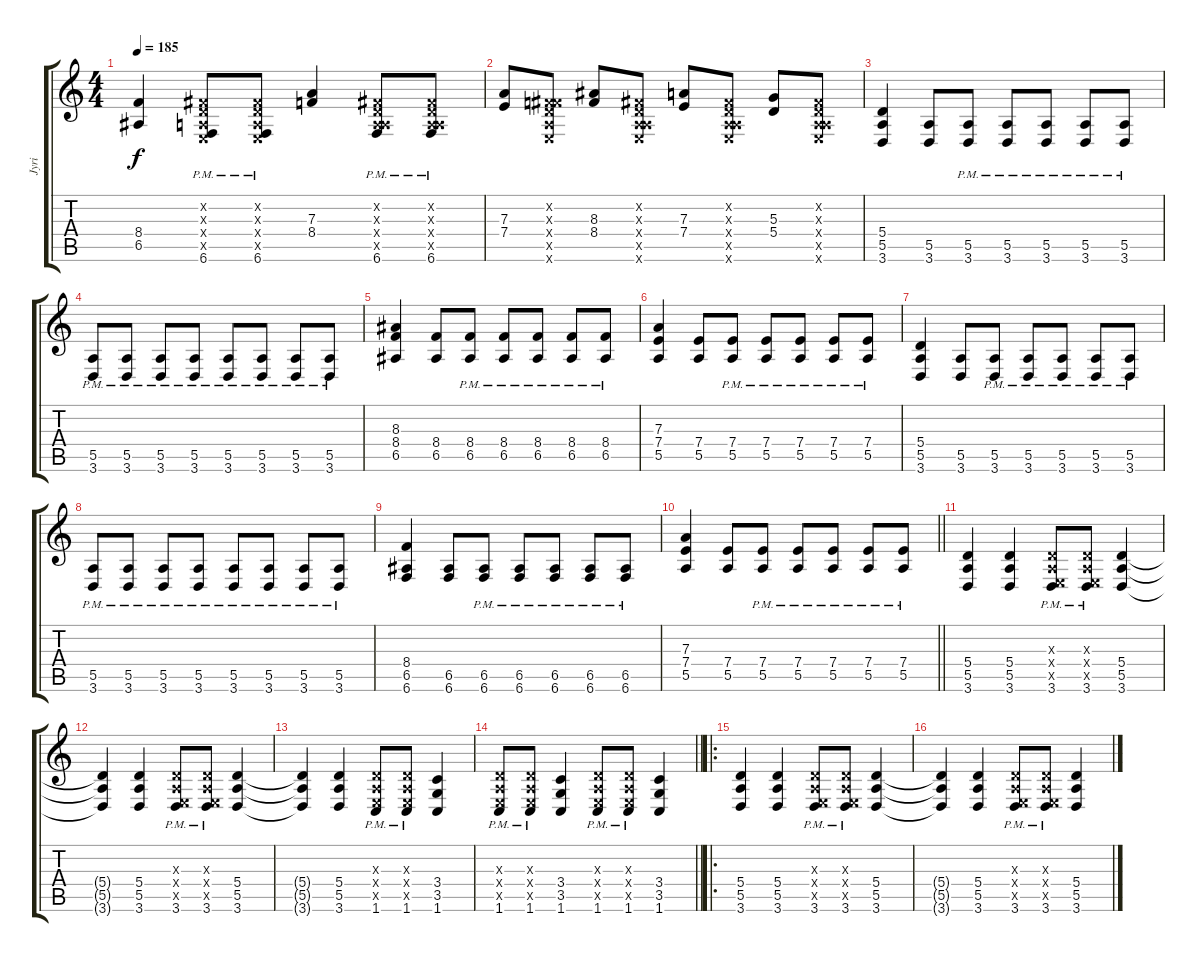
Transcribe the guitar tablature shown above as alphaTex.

\track ("Jyri" "Jyri") {instrument distortionguitar}
\staff {score tabs}
\tuning (B3 Gb3 D3 A2 E2 B1) {hide}
\ts (4 4)
\tempo 185
\clef g2
\ks c
(8.4 6.5).4{dy f} (0.2{x} 0.3{x} 0.4{x} 0.5{x} 6.6{pm}).8 (0.2{x} 0.3{x} 0.4{x} 0.5{x} 6.6{pm}).8 (7.3 8.4).4 (0.2{x} 0.3{x} 0.4{x} 5.5{x} 6.6{pm}).8 (0.2{x} 0.3{x} 0.4{x} 5.5{x} 6.6{pm}).8 |
(7.3 7.4).8 (0.2{x} 0.3{x} 8.4{x} 5.5{x} 5.6{x}).8 (8.3 8.4).8 (0.2{x} 0.3{x} 0.4{x} 5.5{x} 5.6{x}).8 (7.3 7.4).8 (0.2{x} 0.3{x} 0.4{x} 5.5{x} 5.6{x}).8 (5.3 5.4).8 (0.2{x} 0.3{x} 0.4{x} 5.5{x} 5.6{x}).8 |
(5.4 5.5 3.6).4{volume 15 instrument distortionguitar} (5.5 3.6).8 (5.5{pm} 3.6{pm}).8 (5.5{pm} 3.6{pm}).8 (5.5{pm} 3.6{pm}).8 (5.5{pm} 3.6{pm}).8 (5.5{pm} 3.6{pm}).8 |
(5.5{pm} 3.6{pm}).8 (5.5{pm} 3.6{pm}).8 (5.5{pm} 3.6{pm}).8 (5.5{pm} 3.6{pm}).8 (5.5{pm} 3.6{pm}).8 (5.5{pm} 3.6{pm}).8 (5.5{pm} 3.6{pm}).8 (5.5{pm} 3.6{pm}).8 |
(8.3 8.4 6.5).4{volume 15 instrument distortionguitar} (8.4 6.5).8 (8.4{pm} 6.5{pm}).8 (8.4{pm} 6.5{pm}).8 (8.4{pm} 6.5{pm}).8 (8.4{pm} 6.5{pm}).8 (8.4{pm} 6.5{pm}).8 |
(7.3 7.4 5.5).4{volume 15 instrument distortionguitar} (7.4 5.5).8 (7.4{pm} 5.5{pm}).8 (7.4{pm} 5.5{pm}).8 (7.4{pm} 5.5{pm}).8 (7.4{pm} 5.5{pm}).8 (7.4{pm} 5.5{pm}).8 |
(5.4 5.5 3.6).4{volume 15 instrument distortionguitar} (5.5 3.6).8 (5.5{pm} 3.6{pm}).8 (5.5{pm} 3.6{pm}).8 (5.5{pm} 3.6{pm}).8 (5.5{pm} 3.6{pm}).8 (5.5{pm} 3.6{pm}).8 |
(5.5{pm} 3.6{pm}).8 (5.5{pm} 3.6{pm}).8 (5.5{pm} 3.6{pm}).8 (5.5{pm} 3.6{pm}).8 (5.5{pm} 3.6{pm}).8 (5.5{pm} 3.6{pm}).8 (5.5{pm} 3.6{pm}).8 (5.5{pm} 3.6{pm}).8 |
(8.4 6.5 6.6).4{volume 15 instrument distortionguitar} (6.5 6.6).8 (6.5{pm} 6.6{pm}).8 (6.5{pm} 6.6{pm}).8 (6.5{pm} 6.6{pm}).8 (6.5{pm} 6.6{pm}).8 (6.5{pm} 6.6{pm}).8 |
\barLineRight lightlight
(7.3 7.4 5.5).4{volume 15 instrument distortionguitar} (7.4 5.5).8 (7.4{pm} 5.5{pm}).8 (7.4{pm} 5.5{pm}).8 (7.4{pm} 5.5{pm}).8 (7.4{pm} 5.5{pm}).8 (7.4{pm} 5.5{pm}).8 |
(5.4 5.5 3.6).4 (5.4 5.5 3.6).4 (0.3{x} 0.4{x} 0.5{x} 3.6{pm}).8 (0.3{x} 0.4{x} 0.5{x} 3.6{pm}).8 (5.4 5.5 3.6).4 |
(5.4{t} 5.5{t} 3.6{t}).4 (5.4 5.5 3.6).4 (0.3{x} 0.4{x} 0.5{x} 3.6{pm}).8 (0.3{x} 0.4{x} 0.5{x} 3.6{pm}).8 (5.4 5.5 3.6).4 |
(5.4{t} 5.5{t} 3.6{t}).4 (5.4 5.5 3.6).4 (0.3{x} 0.4{x} 0.5{x} 1.6{pm}).8 (0.3{x} 0.4{x} 0.5{x} 1.6{pm}).8 (3.4 3.5 1.6).4 |
\barLineRight lightlight
(0.3{x} 0.4{x} 0.5{x} 1.6{pm}).8 (0.3{x} 0.4{x} 0.5{x} 1.6{pm}).8 (3.4 3.5 1.6).4 (0.3{x} 0.4{x} 0.5{x} 1.6{pm}).8 (0.3{x} 0.4{x} 0.5{x} 1.6{pm}).8 (3.4 3.5 1.6).4 |
\ro
(5.4 5.5 3.6).4 (5.4 5.5 3.6).4 (0.3{x} 0.4{x} 0.5{x} 3.6{pm}).8 (0.3{x} 0.4{x} 0.5{x} 3.6{pm}).8 (5.4 5.5 3.6).4 |
(5.4{t} 5.5{t} 3.6{t}).4 (5.4 5.5 3.6).4 (0.3{x} 0.4{x} 0.5{x} 3.6{pm}).8 (0.3{x} 0.4{x} 0.5{x} 3.6{pm}).8 (5.4 5.5 3.6).4
